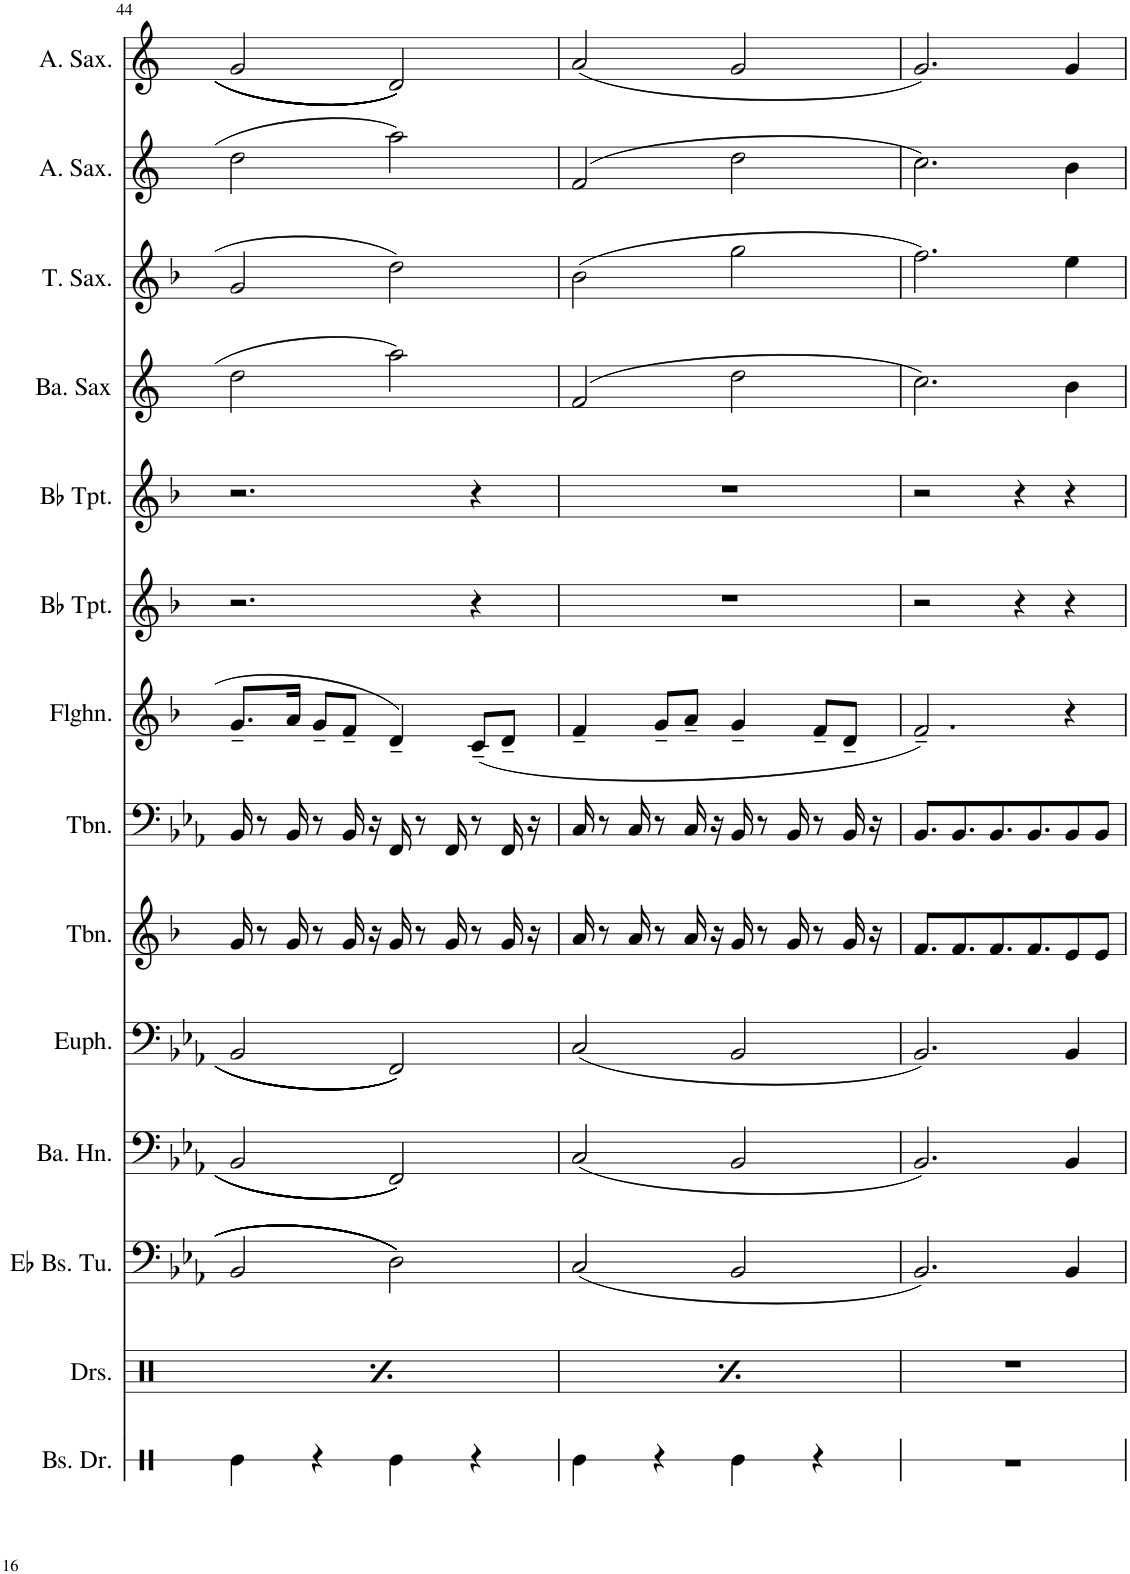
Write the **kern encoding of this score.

**kern	**kern	**kern	**kern	**kern	**kern	**kern	**kern	**kern	**kern	**kern	**kern	**kern	**kern
*part14	*part13	*part12	*part11	*part10	*part9	*part8	*part7	*part6	*part5	*part4	*part3	*part2	*part1
*staff14	*staff13	*staff12	*staff11	*staff10	*staff9	*staff8	*staff7	*staff6	*staff5	*staff4	*staff3	*staff2	*staff1
*I"Bas-drum	*I"Drumset	*I"Bas-tuba in Eb	*I"Bariton-hoorn	*I"Euphonium	*I"Trombone	*I"Trombone	*I"Flügelhorn	*I"Trompet in Bb	*I"Trompet in Bb	*I"Bariton-saxofoon	*I"Tenor-saxofoon	*I"Alt-saxofoon	*I"Alt-saxofoon
*I'Bs. Dr.	*I'Drs.	*	*I'Ba. Hn.	*I'Euph.	*I'Tbn.	*I'Tbn.	*I'Flghn.	*	*	*I'Ba. Sax	*I'T. Sax.	*I'A. Sax.	*I'A. Sax.
!!LO:PB:g=z
*clefX	*clefX	*clefF4	*clefF4	*clefF4	*clefG2	*clefF4	*clefG2	*clefG2	*clefG2	*clefG2	*clefG2	*clefG2	*clefG2
*	*	*	*Trd4c7	*	*Trd8c14	*	*Trd1c2	*Trd1c2	*Trd1c2	*Trd12c21	*Trd8c14	*Trd5c9	*Trd5c9
*k[]	*k[]	*k[b-e-a-]	*k[b-e-a-]	*k[b-e-a-]	*k[b-]	*k[b-e-a-]	*k[b-]	*k[b-]	*k[b-]	*k[]	*k[b-]	*k[]	*k[]
*M4/4	*M4/4	*M4/4	*M4/4	*M4/4	*M4/4	*M4/4	*M4/4	*M4/4	*M4/4	*M4/4	*M4/4	*M4/4	*M4/4
=44	=44	=44	=44	=44	=44	=44	=44	=44	=44	=44	=44	=44	=44
*	*^	*	*	*	*	*	*	*	*	*	*	*	*
4Re\	8Rcc\	4Rf\	2BB-/	2BB-/	2BB-/	16g/	16BB-/	8.g~/L	2.r	2.r	2dd\	2g/	2dd\	2g/
.	.	.	.	.	.	8r	8r	.	.	.	.	.	.	.
.	16r	.	.	.	.	.	.	.	.	.	.	.	.	.
.	16Rcc\	.	.	.	.	16g/	16BB-/	16a/Jk	.	.	.	.	.	.
4r	8Rcc\L	4Rf\	.	.	.	8r	8r	8g~/L	.	.	.	.	.	.
.	8Rcc\J	.	.	.	.	16g/	16BB-/	8f~/J	.	.	.	.	.	.
.	.	.	.	.	.	16r	16r	.	.	.	.	.	.	.
4Re\	8Rcc\	4Rf\	2D\	2FF/	2FF/	16g/	16FF/	4d~/	.	.	2aa\	2dd\	2aa\	2d/
.	.	.	.	.	.	8r	8r	.	.	.	.	.	.	.
.	16r	.	.	.	.	.	.	.	.	.	.	.	.	.
.	16Rcc\	.	.	.	.	16g/	16FF/	.	.	.	.	.	.	.
4r	8Rcc\L	4Rf\	.	.	.	8r	8r	(8c~/L	4r	4r	.	.	.	.
.	8Rcc\J	.	.	.	.	16g/	16FF/	8d~/J	.	.	.	.	.	.
.	.	.	.	.	.	16r	16r	.	.	.	.	.	.	.
=45	=45	=45	=45	=45	=45	=45	=45	=45	=45	=45	=45	=45	=45	=45
4Re\	8Rcc\	4Rf\	(2C/	(2C/	(2C/	16a/	16C/	4f~/	1r	1r	(2f/	(2b-\	(2f/	(2a/
.	.	.	.	.	.	8r	8r	.	.	.	.	.	.	.
.	16r	.	.	.	.	.	.	.	.	.	.	.	.	.
.	16Rcc\	.	.	.	.	16a/	16C/	.	.	.	.	.	.	.
4r	8Rcc\L	4Rf\	.	.	.	8r	8r	8g~/L	.	.	.	.	.	.
.	8Rcc\J	.	.	.	.	16a/	16C/	8a~/J	.	.	.	.	.	.
.	.	.	.	.	.	16r	16r	.	.	.	.	.	.	.
4Re\	8Rcc\	4Rf\	2BB-/	2BB-/	2BB-/	16g/	16BB-/	4g~/	.	.	2dd\	2gg\	2dd\	2g/
.	.	.	.	.	.	8r	8r	.	.	.	.	.	.	.
.	16r	.	.	.	.	.	.	.	.	.	.	.	.	.
.	16Rcc\	.	.	.	.	16g/	16BB-/	.	.	.	.	.	.	.
4r	8Rcc\L	4Rf\	.	.	.	8r	8r	8f~/L	.	.	.	.	.	.
.	8Rcc\J	.	.	.	.	16g/	16BB-/	8d~/J	.	.	.	.	.	.
.	.	.	.	.	.	16r	16r	.	.	.	.	.	.	.
*	*v	*v	*	*	*	*	*	*	*	*	*	*	*	*
=46	=46	=46	=46	=46	=46	=46	=46	=46	=46	=46	=46	=46	=46
1r	1r	2.BB-/)	2.BB-/)	2.BB-/)	8.f/L	8.BB-/L	2.f~/)	2r	2r	2.cc\)	2.ff\)	2.cc\)	2.g/)
.	.	.	.	.	8.f/	8.BB-/	.	.	.	.	.	.	.
.	.	.	.	.	8.f/	8.BB-/	.	.	.	.	.	.	.
.	.	.	.	.	.	.	.	4r	4r	.	.	.	.
.	.	.	.	.	8.f/	8.BB-/	.	.	.	.	.	.	.
.	.	4BB-/	4BB-/	4BB-/	8e/	8BB-/	4r	4r	4r	4b\	4ee\	4b\	4g/
.	.	.	.	.	8e/J	8BB-/J	.	.	.	.	.	.	.
=	=	=	=	=	=	=	=	=	=	=	=	=	=
*-	*-	*-	*-	*-	*-	*-	*-	*-	*-	*-	*-	*-	*-
